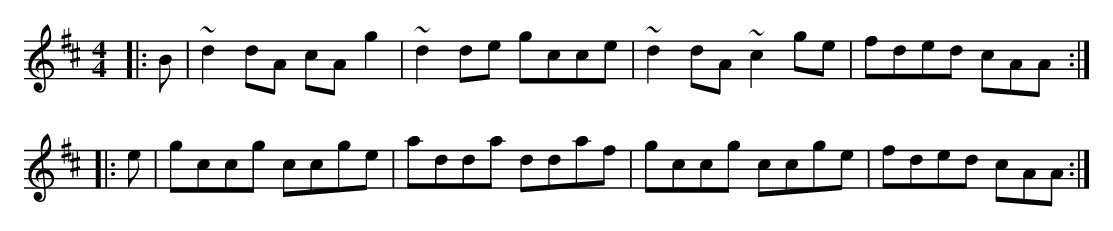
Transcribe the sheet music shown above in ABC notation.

X:1
M:4/4
K:D
|:B|~d2 dA cA g2|~d2 de gcce|~d2 dA ~c2 ge|fded cAA:|
|:e|gccg ccge|adda ddaf|gccg ccge|fded cAA:|
